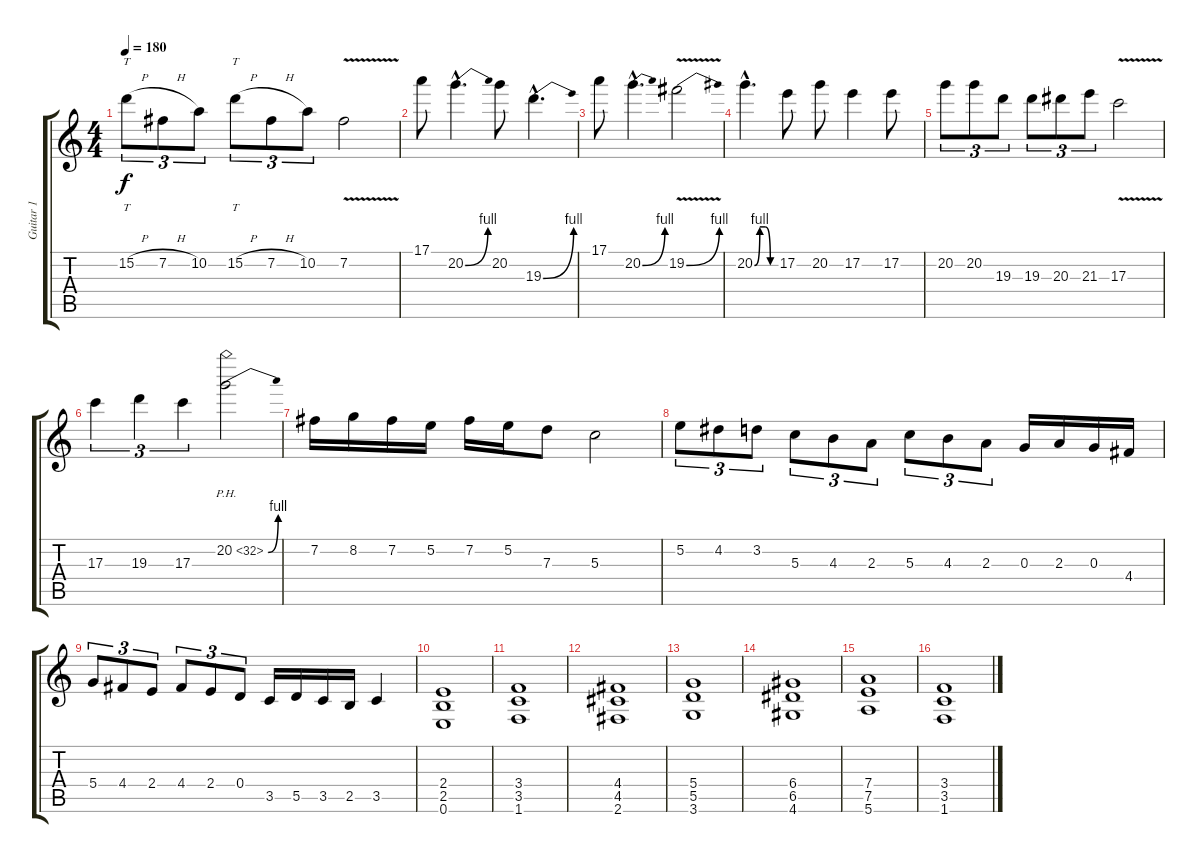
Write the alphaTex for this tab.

\track ("Guitar 1" "Guitar 1") {instrument distortionguitar}
\staff {score tabs}
\tuning (E4 B3 G3 D3 A2 E2) {hide}
\ts (4 4)
\tempo 180
\clef g2
\ks c
15.2{h}.8{tt tu (3 2) dy f} 7.2{h}.8{tu (3 2)} 10.2.8{tu (3 2)} 15.2{h}.8{tt tu (3 2)} 7.2{h}.8{tu (3 2)} 10.2.8{tu (3 2)} 7.2{v}.2 |
17.1.8 20.2{be (bend 0 0 60 4) hac}.4{d} 20.2.8 19.3{be (bend 0 0 60 4) hac}.4{d} |
17.1.8 20.2{be (bend 0 0 60 4) hac}.4{d} 19.2{be (bend 0 0 60 4) v}.2 |
20.2{be (custom 0 0 15 4 30 4 45 0 60 0) hac}.4{d} 17.2.8 20.2.8 17.2.4 17.2.8 |
20.2.8{tu (3 2)} 20.2.8{tu (3 2)} 19.3.8{tu (3 2)} 19.3.8{tu (3 2)} 20.3.8{tu (3 2)} 21.3.8{tu (3 2)} 17.3{v}.2 |
17.3.4{tu (3 2)} 19.3.4{tu (3 2)} 17.3.4{tu (3 2)} 20.2{be (bend 0 0 60 4) ph 12}.2 |
7.2.16 8.2.16 7.2.16 5.2.16 7.2.16 5.2.16 7.3.8 5.3.2 |
5.2.8{tu (3 2)} 4.2.8{tu (3 2)} 3.2.8{tu (3 2)} 5.3.8{tu (3 2)} 4.3.8{tu (3 2)} 2.3.8{tu (3 2)} 5.3.8{tu (3 2)} 4.3.8{tu (3 2)} 2.3.8{tu (3 2)} 0.3.16 2.3.16 0.3.16 4.4.16 |
5.4.8{tu (3 2)} 4.4.8{tu (3 2)} 2.4.8{tu (3 2)} 4.4.8{tu (3 2)} 2.4.8{tu (3 2)} 0.4.8{tu (3 2)} 3.5.16 5.5.16 3.5.16 2.5.16 3.5.4 |
(2.4 2.5 0.6).1 |
(3.4 3.5 1.6).1 |
(4.4 4.5 2.6).1 |
(5.4 5.5 3.6).1 |
(6.4 6.5 4.6).1 |
(7.4 7.5 5.6).1 |
(3.4 3.5 1.6).1
